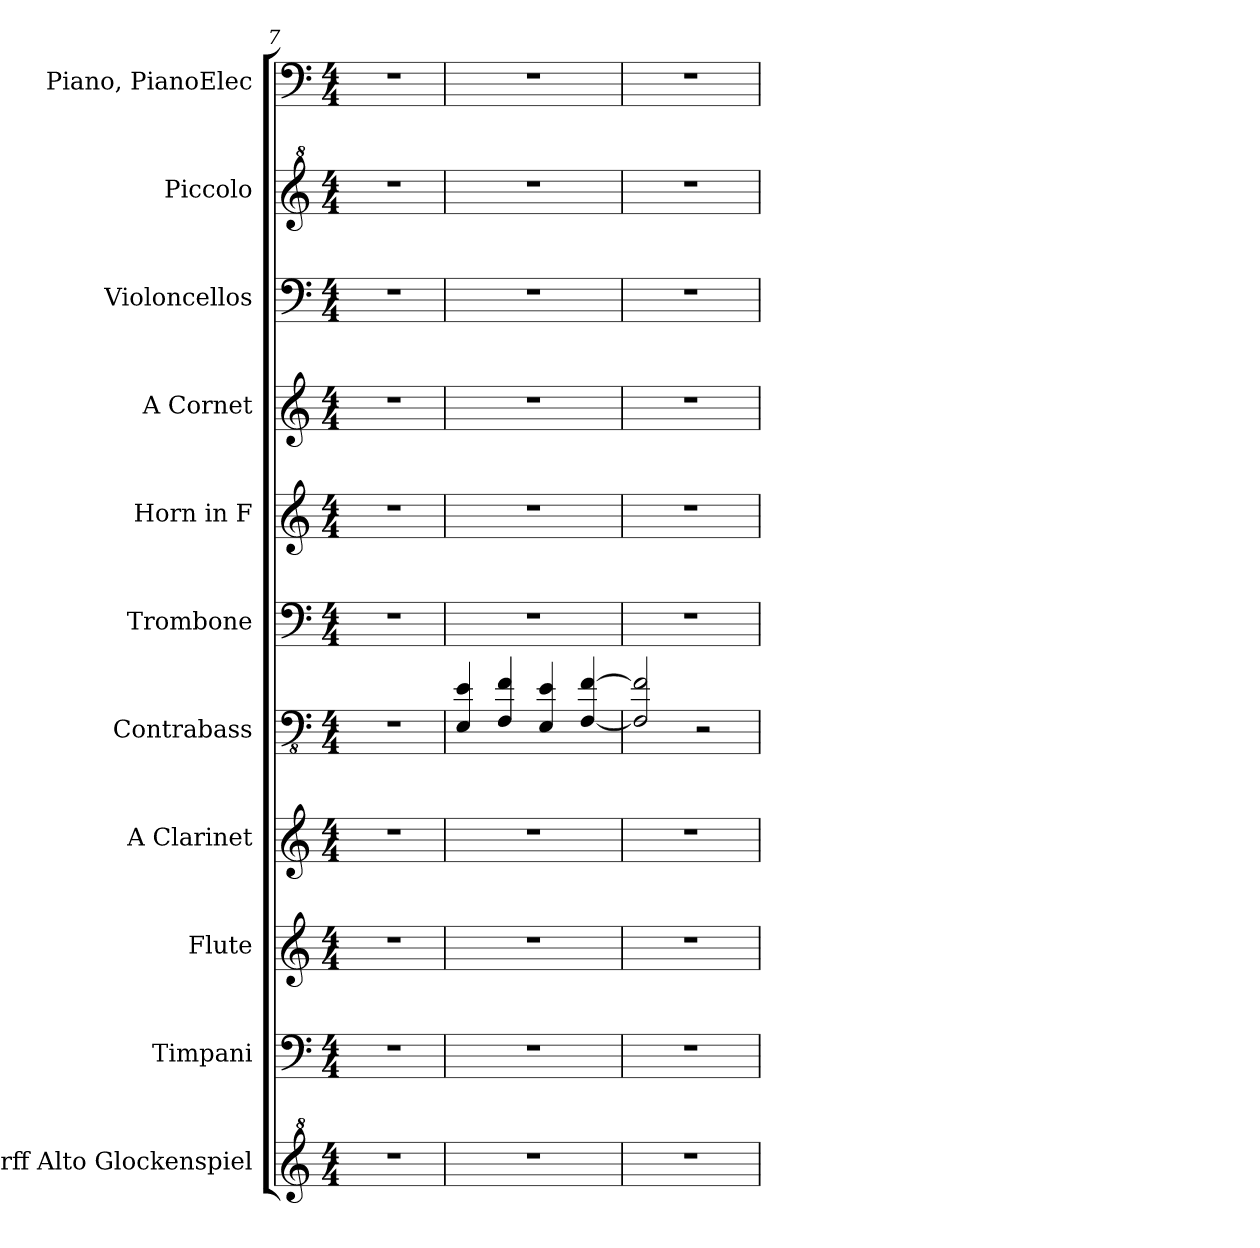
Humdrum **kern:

**kern	**kern	**kern	**kern	**kern	**kern	**kern	**kern	**kern	**kern	**kern
*part11	*part10	*part9	*part8	*part7	*part6	*part5	*part4	*part3	*part2	*part1
*staff11	*staff10	*staff9	*staff8	*staff7	*staff6	*staff5	*staff4	*staff3	*staff2	*staff1
*I"Orff Alto Glockenspiel	*I"Timpani	*I"Flute	*I"A Clarinet	*I"Contrabass	*I"Trombone	*I"Horn in F	*I"A Cornet	*I"Violoncellos	*I"Piccolo	*I"Piano, PianoElec
*I'O. A. Glk.	*I'Timp.	*I'Fl.	*I'A Cl.	*I'Cb.	*I'Tbn.	*	*I'A Cnt.	*I'Vcs.	*I'Picc.	*I'Pno.
*clefG^2	*clefF4	*clefG2	*clefG2	*clefFv4	*clefF4	*clefG2	*clefG2	*clefF4	*clefG^2	*clefF4
*	*	*	*ITrd2c3	*ITrd7c12	*	*ITrd4c7	*ITrd2c3	*	*ITrd-7c-12	*
*k[]	*k[]	*k[]	*k[f#c#g#]	*k[]	*k[]	*k[b-]	*k[f#c#g#]	*k[]	*k[]	*k[]
*M4/4	*M4/4	*M4/4	*M4/4	*M4/4	*M4/4	*M4/4	*M4/4	*M4/4	*M4/4	*M4/4
=7	=7	=7	=7	=7	=7	=7	=7	=7	=7	=7
1r	1r	1r	1r	1r	1r	1r	1r	1r	1r	1r
=8	=8	=8	=8	=8	=8	=8	=8	=8	=8	=8
1r	1r	1r	1r	4EEE/ 4EE/	1r	1r	1r	1r	1r	1r
.	.	.	.	4FFF/ 4FF/	.	.	.	.	.	.
.	.	.	.	4EEE/ 4EE/	.	.	.	.	.	.
.	.	.	.	[4FFF/ [4FF/	.	.	.	.	.	.
=9	=9	=9	=9	=9	=9	=9	=9	=9	=9	=9
1r	1r	1r	1r	2FFF/] 2FF/]	1r	1r	1r	1r	1r	1r
.	.	.	.	2r	.	.	.	.	.	.
=	=	=	=	=	=	=	=	=	=	=
*-	*-	*-	*-	*-	*-	*-	*-	*-	*-	*-
